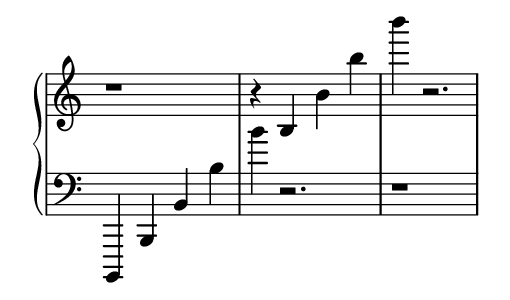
\version "2.18.2"

#(set! paper-alist (cons '("my size" . (cons (* 3.4 in) (* 2 in))) paper-alist))
\include "../grand-paper.ly"

\score {
  \new GrandStaff <<
    \new Staff \with {
      \remove "Time_signature_engraver"
      \clef treble
    } {
      r1
      r4 b b' b''
      b''' r2.
    }
    \new Staff \with {
      \remove "Time_signature_engraver"
      \clef bass
    } {
      b,,,4 b,, b, b
      b' r2.
      r1
    } 
  >>
}
